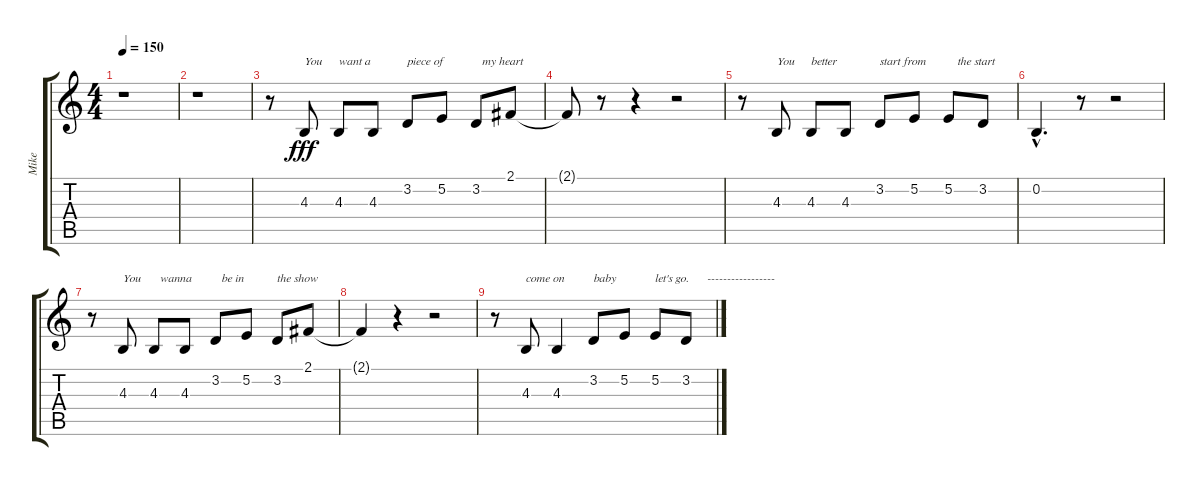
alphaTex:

\track ("Mike" "Mike") {instrument clarinet}
\staff {score tabs}
\tuning (E4 B3 G3 D3 A2 E2) {hide}
\ts (4 4)
\tempo 150
\clef g2
\ks c
r.1{dy fff} |
r.1 |
r.8 4.3.8{txt "You"} 4.3.8{txt "want a"} 4.3.8 3.2.8{txt "piece of"} 5.2.8 3.2.8{txt "  my heart"} 2.1.8 |
2.1{t}.8 r.8 r.4 r.2 |
r.8 4.3.8{txt "You"} 4.3.8{txt "better"} 4.3.8 3.2.8{txt "start from"} 5.2.8 5.2.8{txt "   the start"} 3.2.8 |
0.2{hac}.4{d volume 0} r.8 r.2 |
r.8 4.3.8{txt "You"} 4.3.8{txt "  wanna"} 4.3.8 3.2.8{txt "  be in"} 5.2.8 3.2.8{txt "the show"} 2.1.8 |
2.1{t}.4 r.4 r.2 |
r.8 4.3.8{txt "come on"} 4.3.4 3.2.8{txt "baby"} 5.2.8 5.2.8{txt "let's go."} 3.2.8{txt "       -----------------"}
